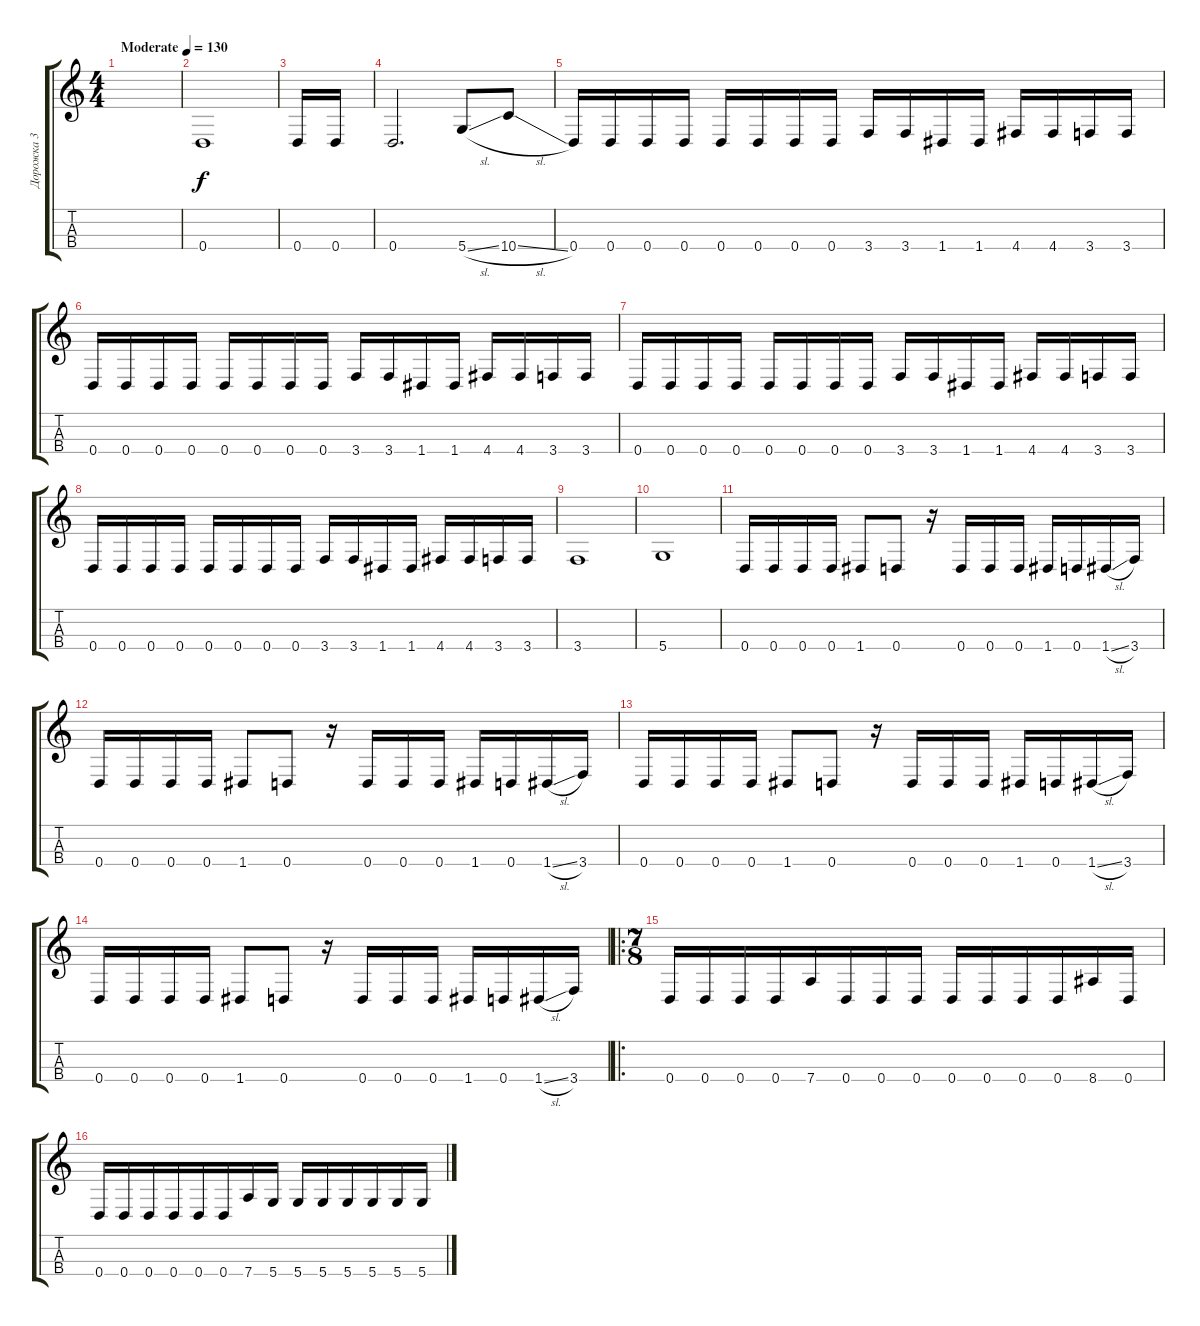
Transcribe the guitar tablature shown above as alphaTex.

\track ("Дорожка 3" "Дорожка 3") {instrument slapbass2}
\staff {score tabs}
\tuning (D3 C3 A2 D2) {hide}
\ts (4 4)
\tempo (130 "Moderate")
\clef g2
\ks c
|
0.4.1 |
0.4.16 0.4.16 |
0.4.2{d} 5.4{sl}.8 10.4{sl}.8 |
0.4.16 0.4.16 0.4.16 0.4.16 0.4.16 0.4.16 0.4.16 0.4.16 3.4.16 3.4.16 1.4.16 1.4.16 4.4.16 4.4.16 3.4.16 3.4.16 |
0.4.16 0.4.16 0.4.16 0.4.16 0.4.16 0.4.16 0.4.16 0.4.16 3.4.16 3.4.16 1.4.16 1.4.16 4.4.16 4.4.16 3.4.16 3.4.16 |
0.4.16 0.4.16 0.4.16 0.4.16 0.4.16 0.4.16 0.4.16 0.4.16 3.4.16 3.4.16 1.4.16 1.4.16 4.4.16 4.4.16 3.4.16 3.4.16 |
0.4.16 0.4.16 0.4.16 0.4.16 0.4.16 0.4.16 0.4.16 0.4.16 3.4.16 3.4.16 1.4.16 1.4.16 4.4.16 4.4.16 3.4.16 3.4.16 |
3.4.1 |
5.4.1 |
0.4.16 0.4.16 0.4.16 0.4.16 1.4.8 0.4.8 r.16 0.4.16 0.4.16 0.4.16 1.4.16 0.4.16 1.4{sl}.16 3.4.16 |
0.4.16 0.4.16 0.4.16 0.4.16 1.4.8 0.4.8 r.16 0.4.16 0.4.16 0.4.16 1.4.16 0.4.16 1.4{sl}.16 3.4.16 |
0.4.16 0.4.16 0.4.16 0.4.16 1.4.8 0.4.8 r.16 0.4.16 0.4.16 0.4.16 1.4.16 0.4.16 1.4{sl}.16 3.4.16 |
0.4.16 0.4.16 0.4.16 0.4.16 1.4.8 0.4.8 r.16 0.4.16 0.4.16 0.4.16 1.4.16 0.4.16 1.4{sl}.16 3.4.16 |
\ro
\ts (7 8)
0.4.16 0.4.16 0.4.16 0.4.16 7.4.16 0.4.16 0.4.16 0.4.16 0.4.16 0.4.16 0.4.16 0.4.16 8.4.16 0.4.16 |
0.4.16 0.4.16 0.4.16 0.4.16 0.4.16 0.4.16 7.4.16 5.4.16 5.4.16 5.4.16 5.4.16 5.4.16 5.4.16 5.4.16
